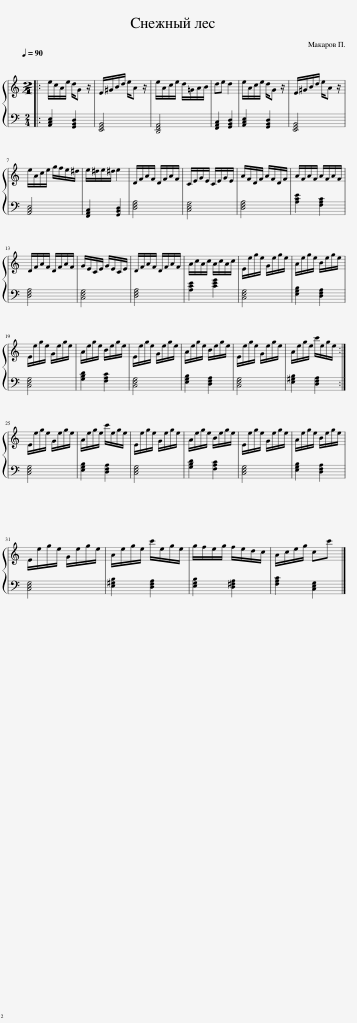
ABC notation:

X:1
%%score { 1 | 2 }
L:1/8
Q:1/4=90
M:2/4
I:linebreak $
K:C
V:1 treble
V:2 bass
V:1
|: e/c/A/e/ d/G z/ | E/^G/B/d/ e/A z/ | e/A/c/e/ d/=G/A/B/ | de d2 | e/A/c/e/ d/G z/ | %5
 E/^G/B/d/ e/A z/ |$ e/A/c/e/ g/f/e/^d/ | e/^d/e/^d/ e2 | D/F/A/F/ D/F/A/F/ | C/E/G/E/ C/E/G/E/ | %10
 A/F/D/F/ A/F/D/F/ | A/F/A/F/ A/F/A/F/ |$ D/F/A/F/ D/F/A/F/ | G/E/C/E/ G/E/C/E/ | D/F/A/F/ D/F/A/F/ | %15
 A/c/A/c/ A/c/A/c/ | E/e/g/e/ G/e/g/e/ | A/e/g/e/ B/e/g/e/ |$ E/e/g/e/ G/e/g/e/ | A/e/g/e/ B/e/g/e/ | %20
 E/e/g/e/ G/e/g/e/ | A/e/g/e/ B/e/g/e/ | E/e/g/e/ G/e/g/e/ | A/e/g/e/ c'/e/g/e/ :|$ E/e/g/e/ G/e/g/e/ | %25
 A/e/g/e/ c'/e/g/e/ | E/e/g/e/ G/e/g/e/ | A/e/g/e/ B/e/g/e/ | E/e/g/e/ G/e/g/e/ | A/e/g/e/ B/e/g/e/ |$ %30
 E/e/g/e/ G/e/g/e/ | A/e/g/e/ c'/e/g/e/ | g/f/e/g/ f/e/d/c/ | A/c/e/g/ cc' |] %34
V:2
|: [A,,C,E,]2 [G,,B,,D,]2 | [E,,G,,B,,]4 | [D,,F,,A,,]4 | [F,,A,,C,]2 [G,,B,,D,]2 | [A,,C,E,]2 [G,,B,,D,]2 | %5
 [E,,G,,B,,]4 |$ [A,,C,E,]4 | [F,,A,,C,]2 [G,,B,,D,]2 | [D,F,A,]4 | [C,E,G,]4 | %10
 [D,F,A,]4 | [A,CE]2 [F,A,C]2 |$ [D,F,A,]4 | [C,E,G,]4 | [D,F,A,]4 | %15
 [A,CE]2 [CEG]2 | [C,E,G,]4 | [E,G,B,]2 [D,F,A,]2 |$ [C,E,G,]4 | [G,B,D]2 [F,A,C]2 | %20
 [C,E,G,]4 | [E,G,B,]2 [D,F,A,]2 | [C,E,G,]4 | [E,^G,B,]2 [D,F,A,]2 :|$ [C,E,G,]4 | %25
 [E,G,B,]2 [D,F,A,]2 | [C,E,G,]4 | [G,B,D]2 [F,A,C]2 | [C,E,G,]4 | [E,G,B,]2 [D,F,A,]2 |$ %30
 [C,E,G,]4 | [E,^G,B,]2 [D,F,A,]2 | [E,G,B,]2 [D,^F,A,]2 | [F,A,C]2 [C,E,G,]2 |] %34
